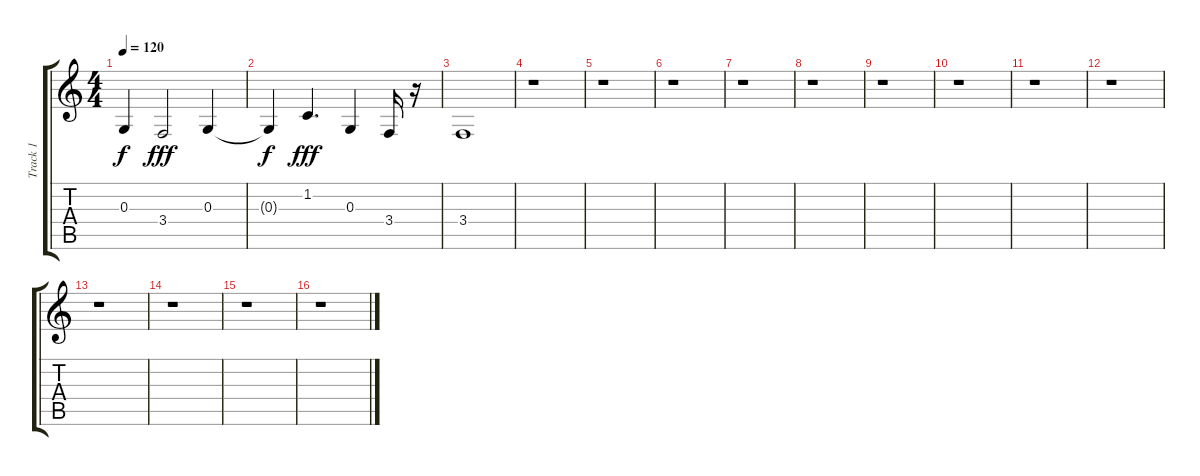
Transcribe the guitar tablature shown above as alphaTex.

\track ("Track 1" "Track 1") {instrument acousticgrandpiano}
\staff {score tabs}
\tuning (E4 B3 G3 D3 A2 E2) {hide}
\ts (4 4)
\tempo 120
\clef g2
\ks c
0.3{t}.4{dy f} 3.4.2{dy fff} 0.3.4 |
0.3{t}.4{dy f} 1.2.4{d dy fff} 0.3.4 3.4.16 r.16 |
3.4.1 |
r.1 |
r.1 |
r.1 |
r.1 |
r.1 |
r.1 |
r.1 |
r.1 |
r.1 |
r.1 |
r.1 |
r.1 |
r.1
